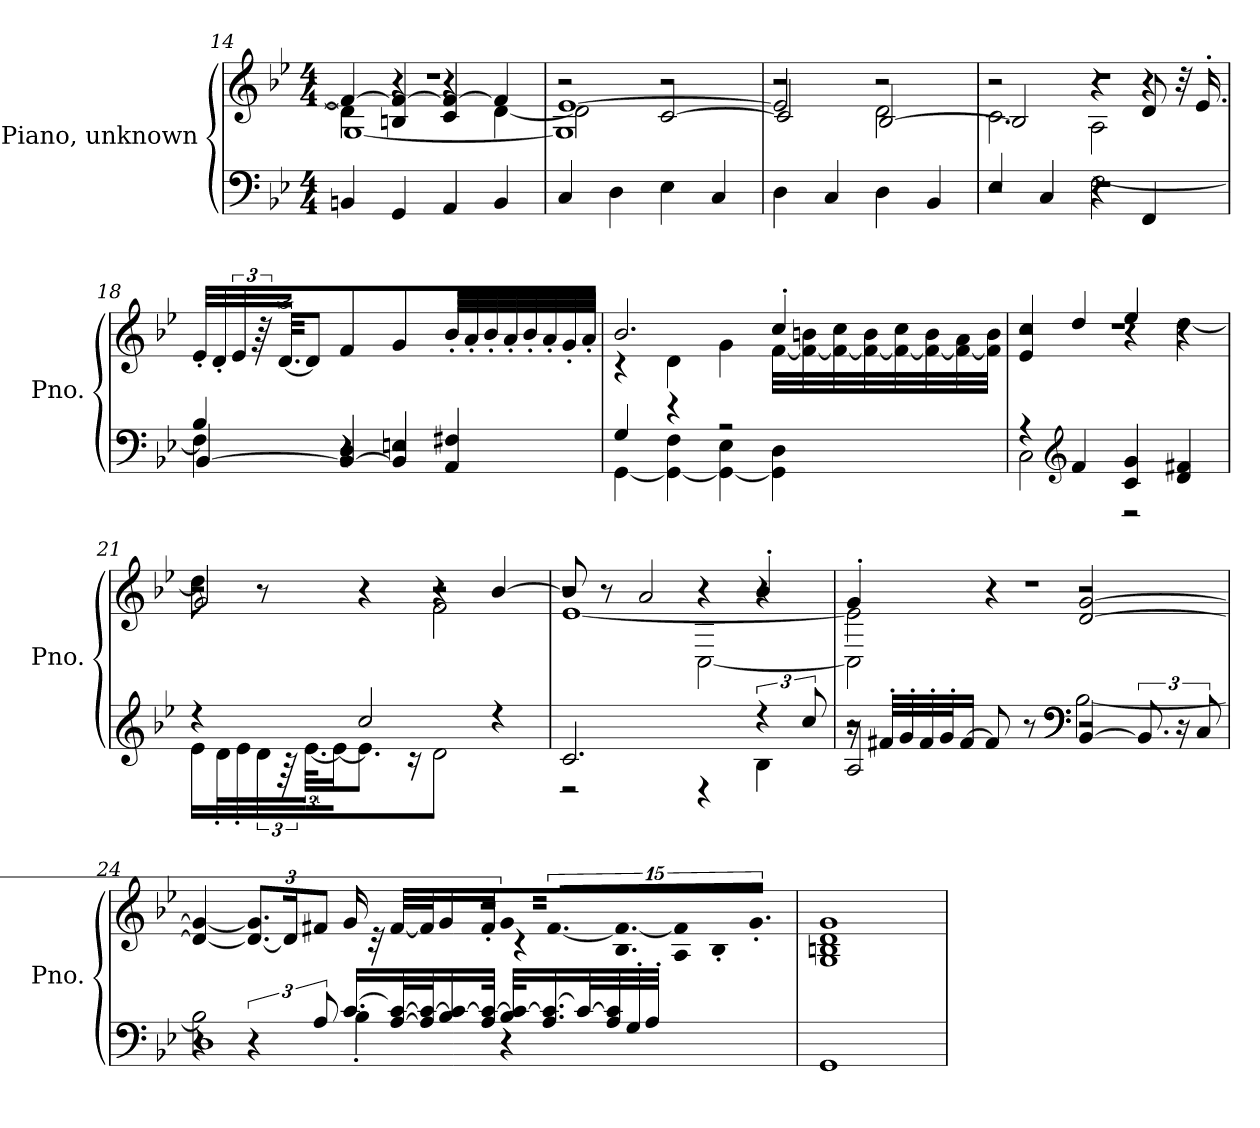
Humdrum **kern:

**kern	**kern
*part1	*part1
*staff2	*staff1
*I"Piano, unknown	*
*I'Pno.	*
*clefF4	*clefG2
*k[b-e-]	*k[b-e-]
*M4/4	*M4/4
=14	=14
*	*^
*	*	*^
*	*	*	*^
4BBn/	1r	4d\]	4f/_	[1G
4GG/	.	4r	4Bn/ 4f/_	.
4AA/	.	4r	4c/ 4f/_	.
4BB/	.	[4d\	4f/]	.
!!LO:LB:g=z	!!	!!	!!
=15	=15	=15	=15	=15
4C/	[1e-	2d\]	2r	1G]
4D\	.	.	.	.
4E-\	.	2r	[2c/	.
4C/	.	.	.	.
*	*	*	*v	*v
=16	=16	=16	=16
4D\	2e-/]	2r	2c/]
4C/	.	.	.
4D\	2r	2d\	[2B-/
4BB-/	.	.	.
=17	=17	=17	=17
*^	*	*	*^
*	*^	*	*	*	*
1r	2r	4E-/	1r	2.c\	2B-/]	2r
.	.	4C/	.	.	.	.
.	[2F\	4r	.	.	4r	2A\
.	.	4FF/	.	4r	8d/	.
.	.	.	.	.	32r	.
.	.	.	.	.	16.e-'/	.
*	*	*	*v	*v	*v	*v
=18	=18	=18	=18
4B-/	4F\]	[4BB-/	32e-'/LLL
.	.	.	32d'/
.	.	.	48e-/JJJ
.	.	.	96r
.	.	.	[48.d/KKL
.	.	.	8d/J]
4r	4r	4BB-/_ 4D/	4f/
2r	2r	4BB-/] 4En/	4g/
.	.	4AA/ 4F#X/	32b-'/LLL
.	.	.	32a'/
.	.	.	32b-'/
.	.	.	32a'/
.	.	.	32b-'/
.	.	.	32a'/
.	.	.	32g'/
.	.	.	32a'/JJJ
*	*v	*v	*
!!LO:PB:g=z
=19	=19	=19
*	*	*^
4G/	[4GG\	2.b-/	4r
4r	4GG\_ 4F\	.	4d\
2r	4GG\_ 4E-\	.	4g\
.	4GG\] 4D\	4cc'/	[32f\LLL
.	.	.	32f\_ 32bn\
.	.	.	32f\_ 32cc\
.	.	.	32f\_ 32b\
.	.	.	32f\_ 32cc\
.	.	.	32f\_ 32b\
.	.	.	32f\_ 32a\
.	.	.	32f\] 32b\JJJ
=20	=20	=20	=20
*	*	*	*^
4r	2C\	1r	2r	4e-/ 4cc/
*clefG2	*	*	*	*
4f/	.	.	.	4dd/
4c/ 4g/	2r	.	4r	4ee-/
4d/ 4f#X/	.	.	[4dd\	4r
=21	=21	=21	=21	=21
4r	16e-\LL	2r	8dd\]	2g/
.	32d'\L	.	.	.
.	32e-'\	.	.	.
.	48d\JJJ	.	8r	.
.	96r	.	.	.
.	[48.e-\KLL	.	.	.
.	16e-\J_	.	.	.
2cc/	8.e-\J]	.	4r	.
.	16r	.	.	.
.	2d\	4r	2f\	2r
4r	.	[4b-/	.	.
!!LO:LB:g=z
=22	=22	=22	=22	=22
*	*	*	*	*^
2.c/	2r	8b-/]	[1e-	2r	2r
.	.	8r	.	.	.
.	.	2a/	.	.	.
.	4r	.	.	4r	[2C\
6r	4B-\	4r	.	4b-'/	.
12cc/	.	.	.	.	.
=23	=23	=23	=23	=23	=23
*	*^	*	*	*	*
16r	2r	2A/	1r	2e-\]	4g'/	2C\]
32f#X'/LLL	.	.	.	.	.	.
32g'/	.	.	.	.	.	.
32f#'/	.	.	.	.	.	.
32g'/J	.	.	.	.	.	.
[16f#/JJ	.	.	.	.	.	.
8f#/]	.	.	.	.	4r	.
8r	.	.	.	.	.	.
*clefF4	*	*	*	*	*	*
[4BB-/	[2B-\	2r	.	2r	[2d/ [2g/	2r
12.BB-/]	.	.	.	.	.	.
24r	.	.	.	.	.	.
12C/	.	.	.	.	.	.
*	*	*	*	*v	*v	*v
!!LO:LB:g=z
=24	=24	=24	=24	=24
4r	2B-\]	1D	1r	4d/_ 4g/_
*	*	*	*	*Xbrackettup
6r	.	.	.	12.d/_ 12.g/]L
.	.	.	.	24d/K]
12A/	.	.	.	12f#X/J
[16.c/LL	4B-'\	.	.	16g/
.	.	.	.	32r
[32A/ 32c/_L	.	.	.	[32f#/LLL
32A/] 32c/_J	.	.	.	32f#/J]
16B-/ 16c/_	.	.	.	16g/
32A/ 32c/_JJk	.	.	.	32f#'/L
*	*	*	*	*brackettup
!	!	!	!	!LO:N:vis=64
32B-/ 32c/_KLL	4r	.	.	960%17g/JJJk
!	!	!	!	!LO:N:vis=64
.	.	.	.	960%17r
16.A/ 16.c/_	.	.	.	.
.	.	.	.	1920ryy
!	!	!	!	!LO:N:vis=64.
.	.	.	.	[640%17f#/LLLL
!	!	!	!	!LO:N:vis=64.
.	.	.	.	640%17B-/ 640%17f#/_J
!	!	!	!	!LO:N:vis=32
.	.	.	.	640%23A/ 640%23f#/]
32c/L_	.	.	.	32B-'/J
32A/ 32c/]	.	.	.	16.g'/JJ
32G'/	.	.	.	.
32A'/JJJ	.	.	.	.
*v	*v	*v	*	*
*	*v	*v
=25	=25
1GG	1G 1Bn 1d 1g
=	=
*-	*-
